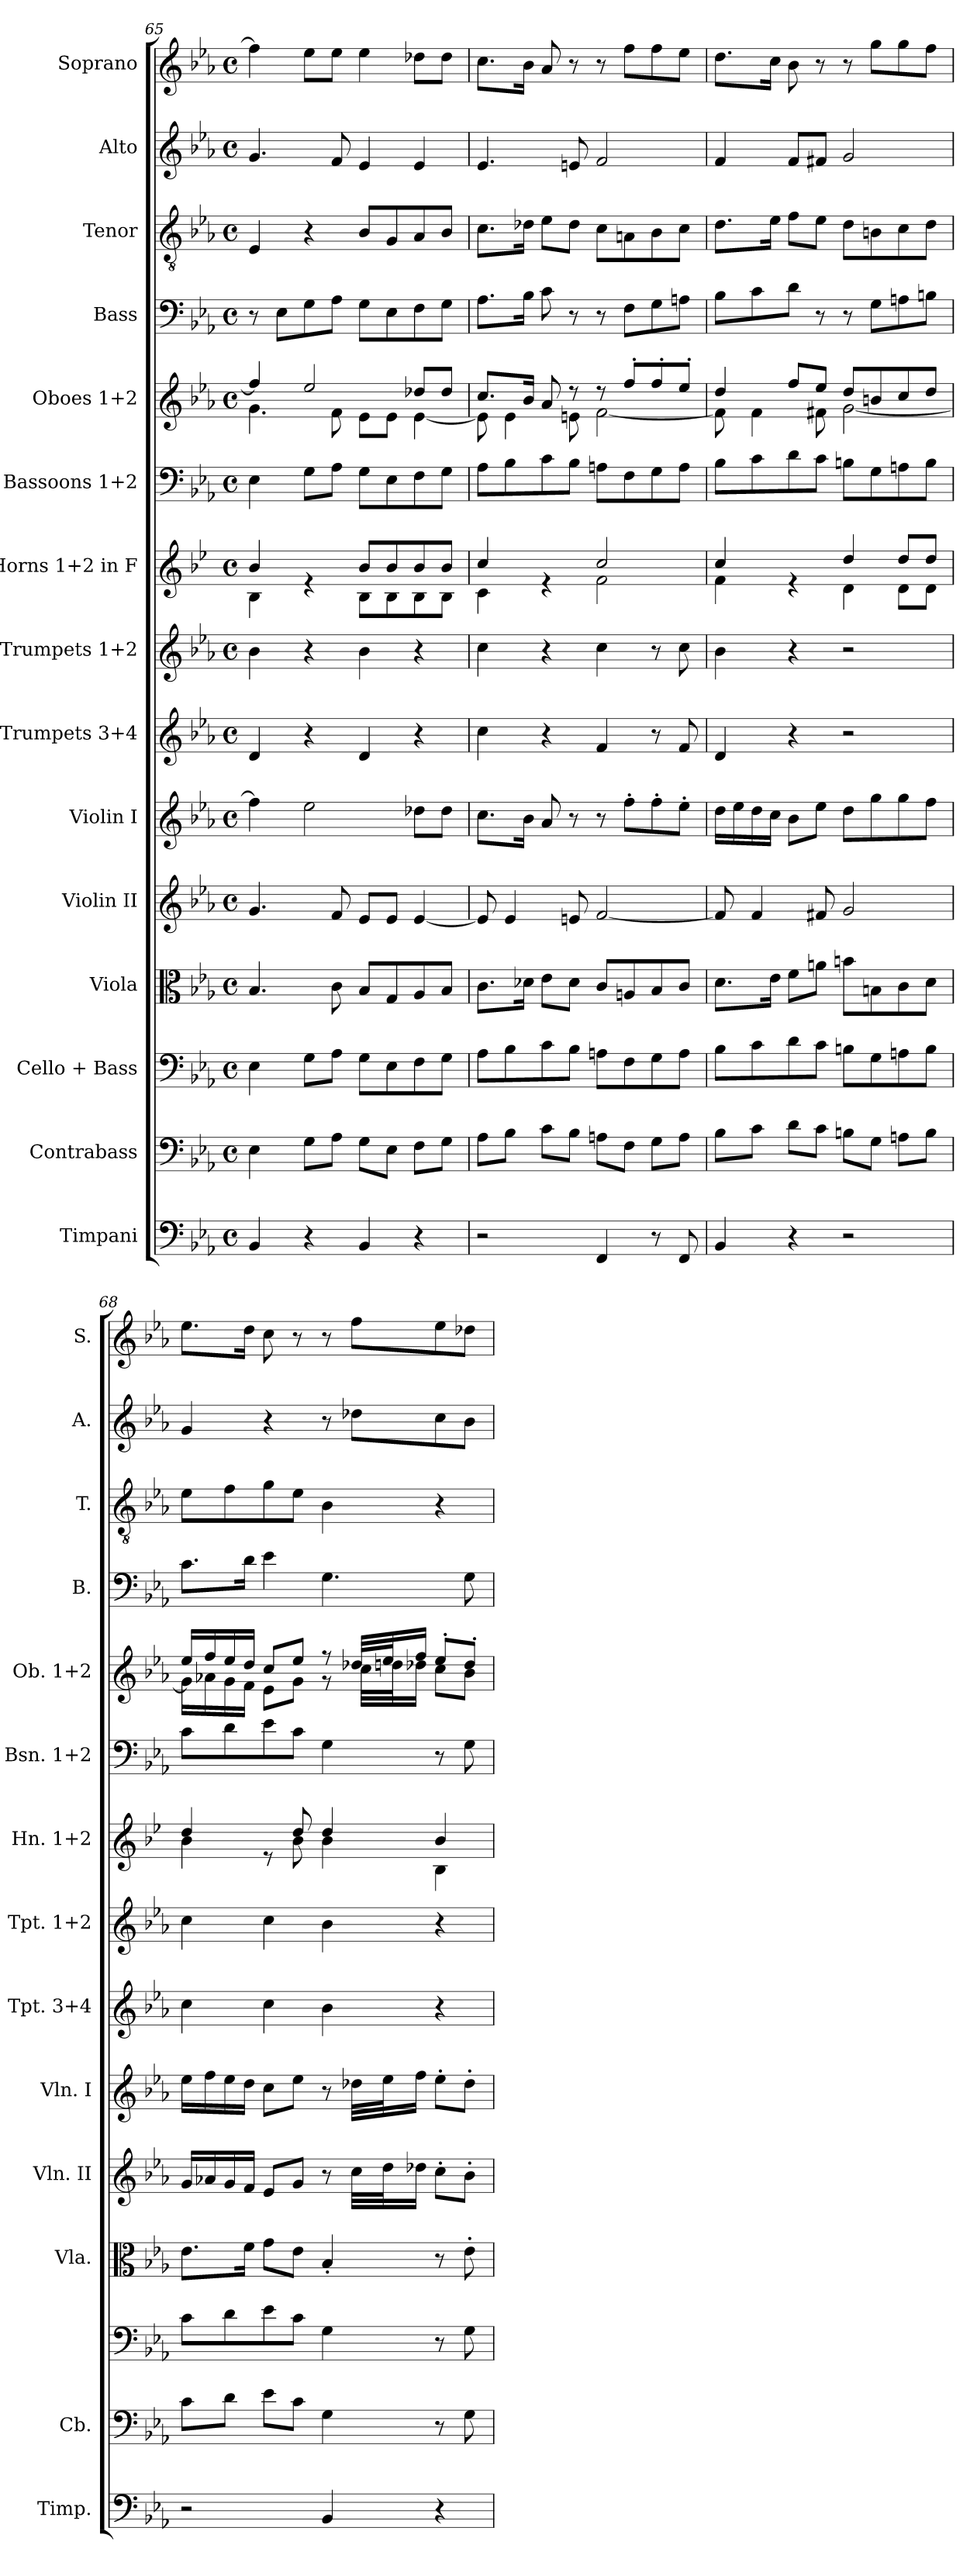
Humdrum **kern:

**kern	**kern	**kern	**kern	**kern	**kern	**kern	**kern	**kern	**kern	**kern	**kern	**kern	**kern	**kern
*part15	*part14	*part13	*part12	*part11	*part10	*part9	*part8	*part7	*part6	*part5	*part4	*part3	*part2	*part1
*staff15	*staff14	*staff13	*staff12	*staff11	*staff10	*staff9	*staff8	*staff7	*staff6	*staff5	*staff4	*staff3	*staff2	*staff1
*I"Timpani	*I"Contrabass	*I"Cello + Bass	*I"Viola	*I"Violin II	*I"Violin I	*I"Trumpets 3+4	*I"Trumpets 1+2	*I"Horns 1+2 in F	*I"Bassoons 1+2	*I"Oboes 1+2	*I"Bass	*I"Tenor	*I"Alto	*I"Soprano
*I'Timp.	*I'Cb.	*	*I'Vla.	*I'Vln. II	*I'Vln. I	*I'Tpt. 3+4	*I'Tpt. 1+2	*I'Hn. 1+2	*I'Bsn. 1+2	*I'Ob. 1+2	*I'B.	*I'T.	*I'A.	*I'S.
*clefF4	*clefF4	*clefF4	*clefC3	*clefG2	*clefG2	*clefG2	*clefG2	*clefG2	*clefF4	*clefG2	*clefF4	*clefGv2	*clefG2	*clefG2
*	*ITrd7c12	*	*	*	*	*	*	*ITrd4c7	*	*	*	*	*	*
*k[b-e-a-]	*k[b-e-a-]	*k[b-e-a-]	*k[b-e-a-]	*k[b-e-a-]	*k[b-e-a-]	*k[b-e-a-]	*k[b-e-a-]	*k[b-e-a-]	*k[b-e-a-]	*k[b-e-a-]	*k[b-e-a-]	*k[b-e-a-]	*k[b-e-a-]	*k[b-e-a-]
*M4/4	*M4/4	*M4/4	*M4/4	*M4/4	*M4/4	*M4/4	*M4/4	*M4/4	*M4/4	*M4/4	*M4/4	*M4/4	*M4/4	*M4/4
*met(c)	*met(c)	*met(c)	*met(c)	*met(c)	*met(c)	*met(c)	*met(c)	*met(c)	*met(c)	*met(c)	*met(c)	*met(c)	*met(c)	*met(c)
=65	=65	=65	=65	=65	=65	=65	=65	=65	=65	=65	=65	=65	=65	=65
*	*	*	*	*	*	*	*	*^	*	*^	*	*	*	*
4BB-/	4EE-\	4E-\	4.B-/	4.g/	4ff\]	4d/	4b-\	4e-/	4E-\	4E-\	4ff/]	4.g\	8r	4E-/	4.g/	4ff\]
.	.	.	.	.	.	.	.	.	.	.	.	.	8E-\L	.	.	.
4r	8GG\L	8G\L	.	.	2ee-\	4r	4r	4re	4ryy	8G\L	2ee-/	.	8G\	4r	.	8ee-\L
.	8AA-\J	8A-\J	8c\	8f/	.	.	.	.	.	8A-\J	.	8f\	8A-\J	.	8f/	8ee-\J
4BB-/	8GG\L	8G\L	8B-/L	8e-/L	.	4d/	4b-\	8e-/L	8E-\L	8G\L	.	8e-\L	8G\L	8B-/L	4e-/	4ee-\
.	8EE-\J	8E-\	8G/	8e-/J	.	.	.	8e-/	8E-\	8E-\	.	8e-\J	8E-\	8G/	.	.
4r	8FF\L	8F\	8A-/	[4e-/	8dd-X\L	4r	4r	8e-/	8E-\	8F\	8dd-X/L	[4e-\	8F\	8A-/	4e-/	8dd-X\L
.	8GG\J	8G\J	8B-/J	.	8dd-\J	.	.	8e-/J	8E-\J	8G\J	8dd-/J	.	8G\J	8B-/J	.	8dd-\J
!!LO:PB:g=z
=66	=66	=66	=66	=66	=66	=66	=66	=66	=66	=66	=66	=66	=66	=66	=66	=66
2r	8AA-\L	8A-\L	8.c\L	8e-/]	8.cc\L	4cc\	4cc\	4f/	4F\	8A-\L	8.cc/L	8e-\]	8.A-\L	8.c\L	4.e-/	8.cc\L
.	8BB-\J	8B-\	.	4e-/	.	.	.	.	.	8B-\	.	4e-\	.	.	.	.
.	.	.	16d-X\Jk	.	16b-\Jk	.	.	.	.	.	16b-/Jk	.	16B-\Jk	16d-X\Jk	.	16b-\Jk
.	8C\L	8c\	8e-\L	.	8a-/	4r	4r	4re	4ryy	8c\	8a-/	.	8c\	8e-\L	.	8a-/
.	8BB-\J	8B-\J	8d-\J	8en/	8r	.	.	.	.	8B-\J	8r	8en\	8r	8d-\J	8en/	8r
4FF/	8AAn\L	8An\L	8c/L	[2f/	8r	4f/	4cc\	2f/	2B-\	8An\L	8r	[2f\	8r	8c\L	2f/	8r
.	8FF\J	8F\	8An/	.	8ff'\L	.	.	.	.	8F\	8ff'/L	.	8F\L	8An\	.	8ff\L
8r	8GG\L	8G\	8B-/	.	8ff'\	8r	8r	.	.	8G\	8ff'/	.	8G\	8B-\	.	8ff\
8FF/	8AA\J	8A\J	8c/J	.	8ee-'\J	8f/	8cc\	.	.	8A\J	8ee-'/J	.	8An\J	8c\J	.	8ee-\J
=67	=67	=67	=67	=67	=67	=67	=67	=67	=67	=67	=67	=67	=67	=67	=67	=67
4BB-/	8BB-\L	8B-\L	8.d\L	8f/]	16dd\LL	4d/	4b-\	4f/	4B-\	8B-\L	4dd/	8f\]	8B-\L	8.d\L	4f/	8.dd\L
.	.	.	.	.	16ee-\	.	.	.	.	.	.	.	.	.	.	.
.	8C\J	8c\	.	4f/	16dd\	.	.	.	.	8c\	.	4f\	8c\	.	.	.
.	.	.	16e-\Jk	.	16cc\JJ	.	.	.	.	.	.	.	.	16e-\Jk	.	16cc\Jk
4r	8D\L	8d\	8f\L	.	8b-\L	4r	4r	4re	4ryy	8d\	8ff/L	.	8d\J	8f\L	8f/L	8b-\
.	8C\J	8c\J	8an\J	8f#X/	8ee-\J	.	.	.	.	8c\J	8ee-/J	8f#X\	8r	8e-\J	8f#X/J	8r
2r	8BBn\L	8Bn\L	8bn\L	2g/	8dd\L	2r	2r	4g/	4G\	8Bn\L	8dd/L	[2g\	8r	8d\L	2g/	8r
.	8GG\J	8G\	8Bn\	.	8gg\	.	.	.	.	8G\	8bn/	.	8G\L	8Bn\	.	8gg\L
.	8AAn\L	8An\	8c\	.	8gg\	.	.	8g/L	8G\L	8An\	8cc/	.	8An\	8c\	.	8gg\
.	8BB\J	8B\J	8d\J	.	8ff\J	.	.	8g/J	8G\J	8B\J	8dd/J	.	8Bn\J	8d\J	.	8ff\J
=68	=68	=68	=68	=68	=68	=68	=68	=68	=68	=68	=68	=68	=68	=68	=68	=68
2r	8C\L	8c\L	8.e-\L	16g/LL	16ee-\LL	4cc\	4cc\	4g/	4e-\	8c\L	16ee-/LL	16g\LL]	8.c\L	8e-\L	4g/	8.ee-\L
.	.	.	.	16a-X/	16ff\	.	.	.	.	.	16ff/	16a-X\	.	.	.	.
.	8D\J	8d\	.	16g/	16ee-\	.	.	.	.	8d\	16ee-/	16g\	.	8f\	.	.
.	.	.	16f\Jk	16f/JJ	16dd\JJ	.	.	.	.	.	16dd/JJ	16f\JJ	16d\Jk	.	.	16dd\Jk
.	8E-\L	8e-\	8g\L	8e-/L	8cc\L	4cc\	4cc\	8re	8ryy	8e-\	8cc/L	8e-\L	4e-\	8g\	4r	8cc\
.	8C\J	8c\J	8e-\J	8g/J	8ee-\J	.	.	8g/	8e-\	8c\J	8ee-/J	8g\J	.	8e-\J	.	8r
4BB-/	4GG\	4G\	4B-'/	8r	8r	4b-\	4b-\	4g/	4e-\	4G\	8r	8r	4.G\	4B-\	8r	8r
.	.	.	.	32cc\LLL	32dd-X\LLL	.	.	.	.	.	32dd-X/LLL	32cc\LLL	.	.	8dd-X\L	8ff\L
.	.	.	.	32dd\J	32ee-\J	.	.	.	.	.	32ee-/J	32ddn\J	.	.	.	.
.	.	.	.	16dd-X\JJ	16ff\JJ	.	.	.	.	.	16ff/JJ	16dd-X\JJ	.	.	.	.
4r	8r	8r	8r	8cc'\L	8ee-'\L	4r	4r	4e-/	4E-\	8r	8ee-'/L	8cc\L	.	4r	8cc\	8ee-\
.	8GG\	8G\	8e-'\	8b-'\J	8dd-'\J	.	.	.	.	8G\	8dd-'/J	8b-\J	8G\	.	8b-\J	8dd-X\J
*	*	*	*	*	*	*	*	*v	*v	*	*v	*v	*	*	*	*
=	=	=	=	=	=	=	=	=	=	=	=	=	=	=
*-	*-	*-	*-	*-	*-	*-	*-	*-	*-	*-	*-	*-	*-	*-
